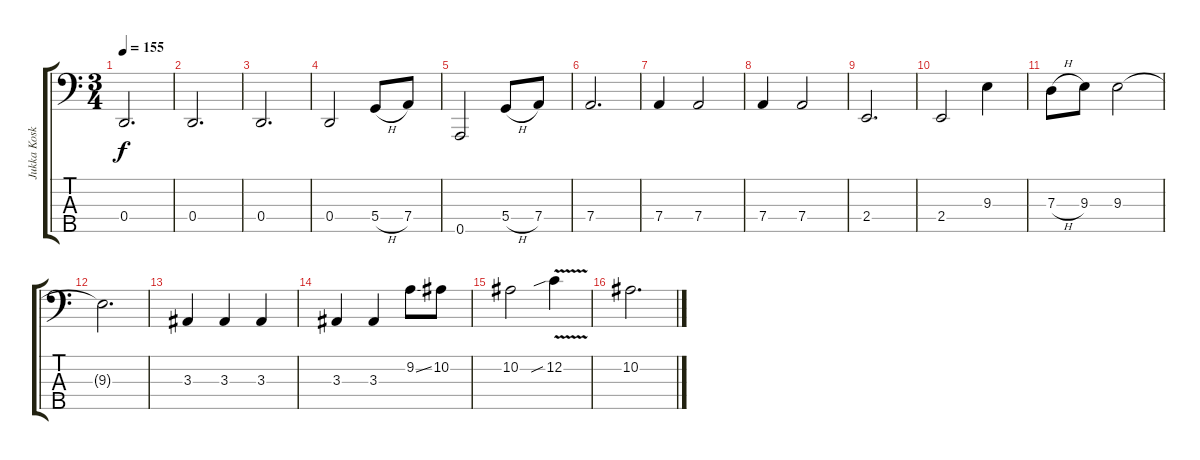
\track ("Jukka Koskinen" "Jukka Kosk") {instrument electricbasspick}
\staff {score tabs}
\tuning (F2 C2 G1 D1 A0) {hide}
\ts (3 4)
\tempo 155
\clef f4
\ks c
0.4.2{d dy f} |
0.4.2{d} |
0.4.2{d} |
0.4.2 5.4{h}.8 7.4.8 |
0.5.2 5.4{h}.8 7.4.8 |
7.4.2{d} |
7.4.4 7.4.2 |
7.4.4 7.4.2 |
2.4.2{d} |
2.4.2 9.3.4 |
7.3{h}.8 9.3.8 9.3.2 |
9.3{t}.2{d} |
3.3.4 3.3.4 3.3.4 |
3.3.4 3.3.4 9.2{ss}.8 10.2.8 |
10.2.2 12.2{v sib}.4 |
10.2.2{d}
